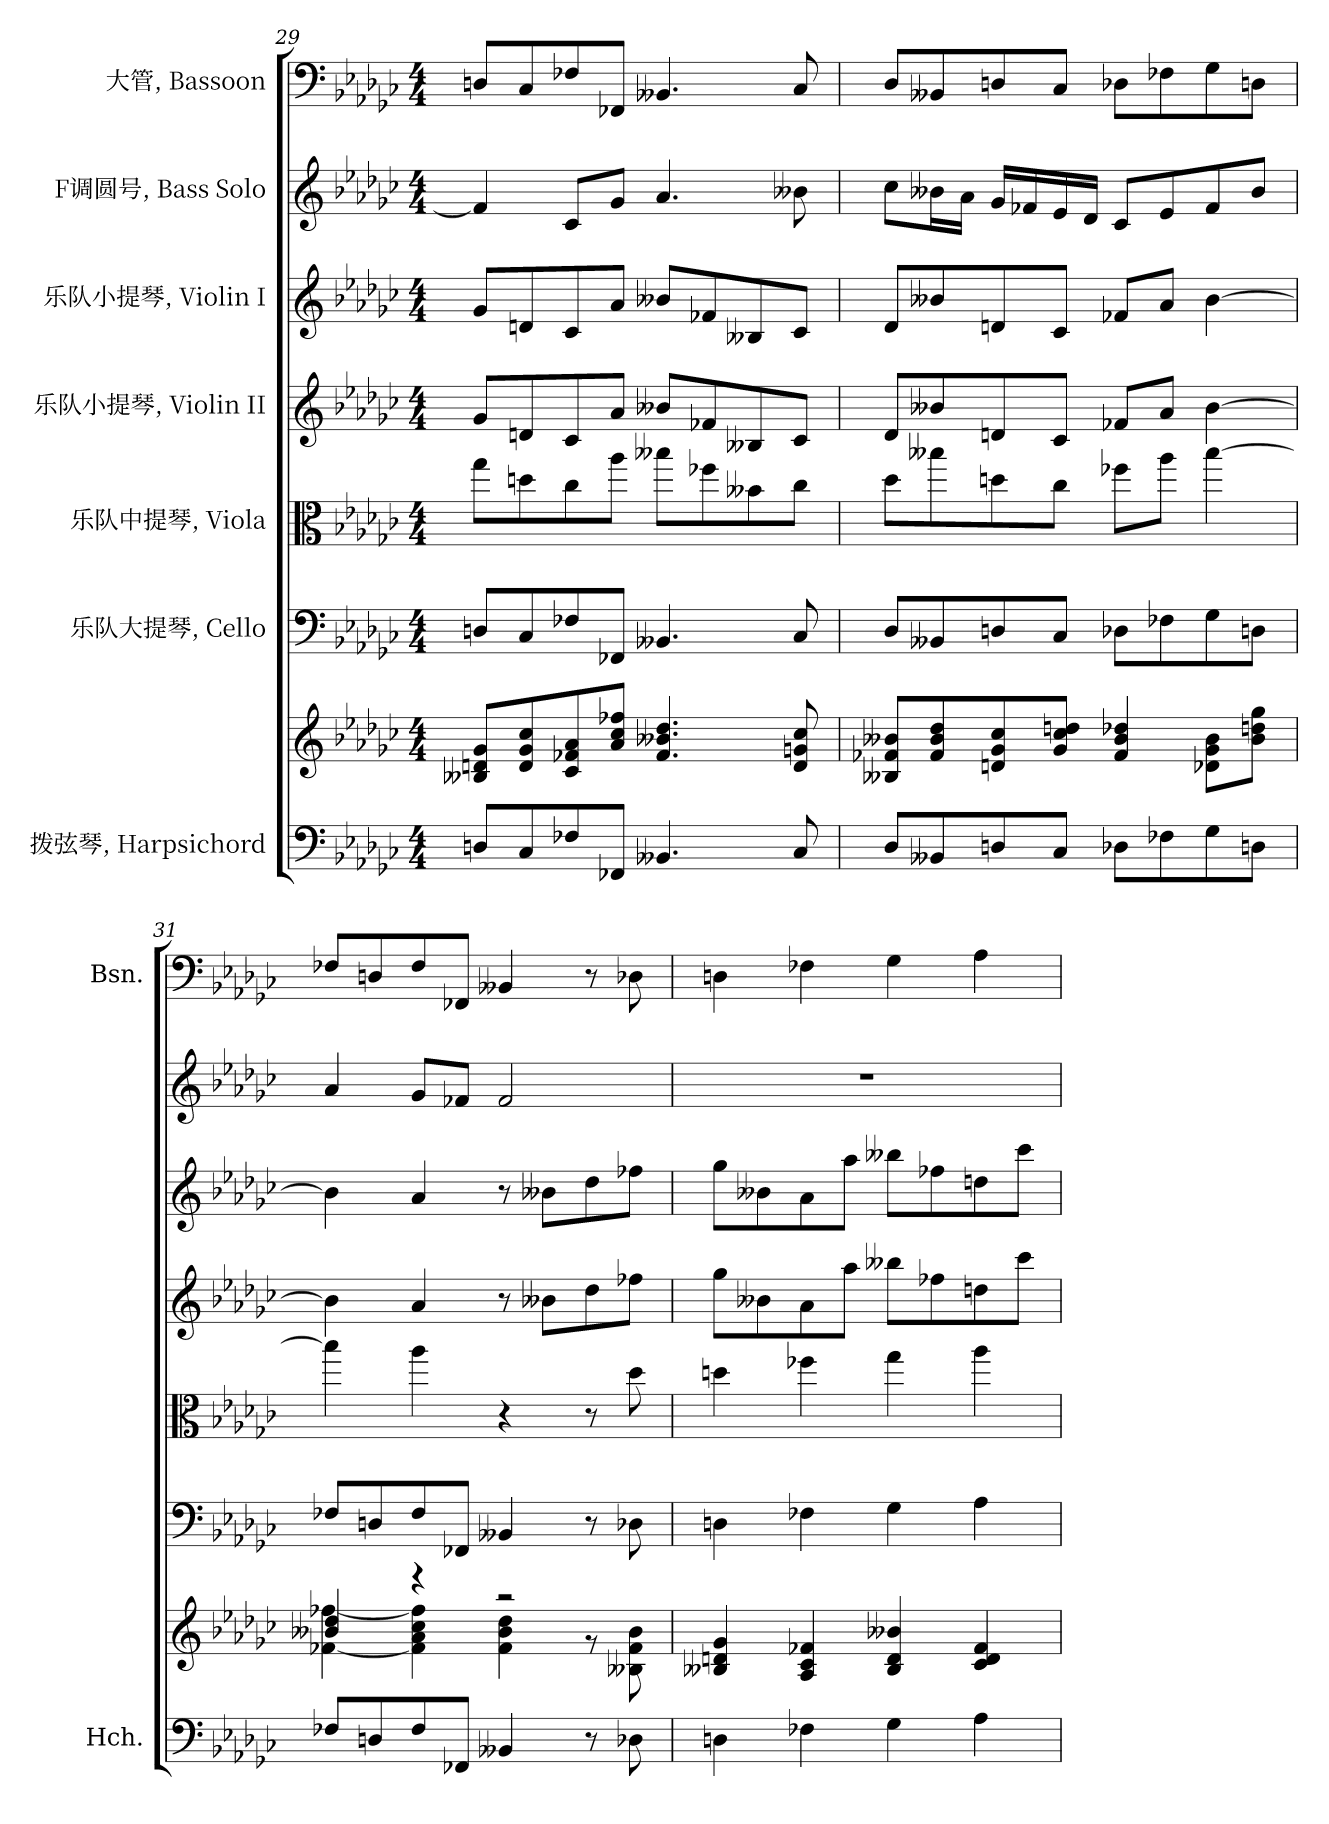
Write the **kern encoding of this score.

**kern	**kern	**kern	**kern	**kern	**kern	**kern	**kern
*part7	*part7	*part6	*part5	*part4	*part3	*part2	*part1
*staff8	*staff7	*staff6	*staff5	*staff4	*staff3	*staff2	*staff1
*I"拨弦琴, Harpsichord	*	*I"乐队大提琴, Cello	*I"乐队中提琴, Viola	*I"乐队小提琴, Violin II	*I"乐队小提琴, Violin I	*I"F调圆号, Bass Solo	*I"大管, Bassoon
*I'Hch.	*	*	*	*	*	*	*I'Bsn.
*clefF4	*clefG2	*clefF4	*clefC3	*clefG2	*clefG2	*clefG2	*clefF4
*	*	*	*	*	*	*ITrd4c7	*
*k[b-e-a-d-g-c-]	*k[b-e-a-d-g-c-]	*k[b-e-a-d-g-c-]	*k[b-e-a-d-g-c-]	*k[b-e-a-d-g-c-]	*k[b-e-a-d-g-c-]	*k[b-e-a-d-g-c-f-]	*k[b-e-a-d-g-c-]
*M4/4	*M4/4	*M4/4	*M4/4	*M4/4	*M4/4	*M4/4	*M4/4
=29	=29	=29	=29	=29	=29	=29	=29
8Dn/L	8B--X/ 8dn/ 8g-/L	8Dn/L	8gg-\L	8g-/L	8g-/L	4B--/]	8Dn/L
8C-/	8d/ 8g-/ 8cc-/	8C-/	8ddn\	8dn/	8dn/	.	8C-/
8F-X/	8c-/ 8f-X/ 8a-/	8F-X/	8cc-\	8c-/	8c-/	8F-/L	8F-X/
8FF-X/J	8a-/ 8cc-/ 8ff-X/J	8FF-X/J	8aa-\J	8a-/J	8a-/J	8c-/J	8FF-X/J
4.BB--X/	4.f-/ 4.b--X/ 4.dd-/	4.BB--X/	8bb--X\L	8b--X/L	8b--X/L	4.d-/	4.BB--X/
.	.	.	8ff-X\	8f-X/	8f-X/	.	.
.	.	.	8b--X\	8B--X/	8B--X/	.	.
8C-/	8d/ 8gn/ 8cc-/	8C-/	8cc-\J	8c-/J	8c-/J	8e--X\	8C-/
!!LO:PB:g=z
=30	=30	=30	=30	=30	=30	=30	=30
8D-/L	8B--X/ 8f-X/ 8b--X/L	8D-/L	8dd-\L	8d-/L	8d-/L	8f-\L	8D-/L
8BB--X/	8f-/ 8b--/ 8dd-/	8BB--X/	8bb--X\	8b--X/	8b--X/	16e--X\L	8BB--X/
.	.	.	.	.	.	16d-\JJ	.
8Dn/	8dn/ 8g-/ 8cc-/	8Dn/	8ddn\	8dn/	8dn/	16c-/LL	8Dn/
.	.	.	.	.	.	16B--X/	.
8C-/J	8g-/ 8cc-/ 8ddn/J	8C-/J	8cc-\J	8c-/J	8c-/J	16A-/	8C-/J
.	.	.	.	.	.	16G-/JJ	.
8D-X\L	4f-/ 4b--/ 4dd-X/	8D-X\L	8ff-X\L	8f-X/L	8f-X/L	8F-/L	8D-X\L
8F-X\	.	8F-X\	8aa-\J	8a-/J	8a-/J	8A-/	8F-X\
8G-\	8d-X\ 8g-\ 8b--\L	8G-\	[4bb--\	[4b--\	[4b--\	8B--/	8G-\
8Dn\J	8b--\ 8ddn\ 8gg-\J	8Dn\J	.	.	.	8e--/J	8Dn\J
=31	=31	=31	=31	=31	=31	=31	=31
*	*^	*	*	*	*	*	*
8F-X/L	4b--X/ 4dd-/	[4f-X\ [4ff-X\	8F-X/L	4bb--\]	4b--\]	4b--\]	4d-/	8F-X/L
8Dn/	.	.	8Dn/	.	.	.	.	8Dn/
8F-/	4r	4f-\] 4a-\ 4cc-\ 4ff-\]	8F-/	4aa-\	4a-/	4a-/	8c-/L	8F-/
8FF-X/J	.	.	8FF-X/J	.	.	.	8B--X/J	8FF-X/J
4BB--X/	2r	4f-\ 4b--\ 4dd-\	4BB--X/	4r	8r	8r	2B--/	4BB--X/
.	.	.	.	.	8b--X\L	8b--X\L	.	.
8r	.	8r	8r	8r	8dd-\	8dd-\	.	8r
8D-X\	.	8B--X\ 8f-\ 8b--\	8D-X\	8dd-\	8ff-X\J	8ff-X\J	.	8D-X\
*	*v	*v	*	*	*	*	*	*
!!LO:PB:g=z
=32	=32	=32	=32	=32	=32	=32	=32
4Dn\	4B--X/ 4dn/ 4g-/	4Dn\	4ddn\	8gg-\L	8gg-\L	1r	4Dn\
.	.	.	.	8b--X\	8b--X\	.	.
4F-X\	4A-/ 4c-/ 4f-X/	4F-X\	4ff-X\	8a-\	8a-\	.	4F-X\
.	.	.	.	8aa-\J	8aa-\J	.	.
4G-\	4B--/ 4d/ 4b--X/	4G-\	4gg-\	8bb--X\L	8bb--X\L	.	4G-\
.	.	.	.	8ff-X\	8ff-X\	.	.
4A-\	4c-/ 4d/ 4f-/	4A-\	4aa-\	8ddn\	8ddn\	.	4A-\
.	.	.	.	8ccc-\J	8ccc-\J	.	.
=	=	=	=	=	=	=	=
*-	*-	*-	*-	*-	*-	*-	*-
